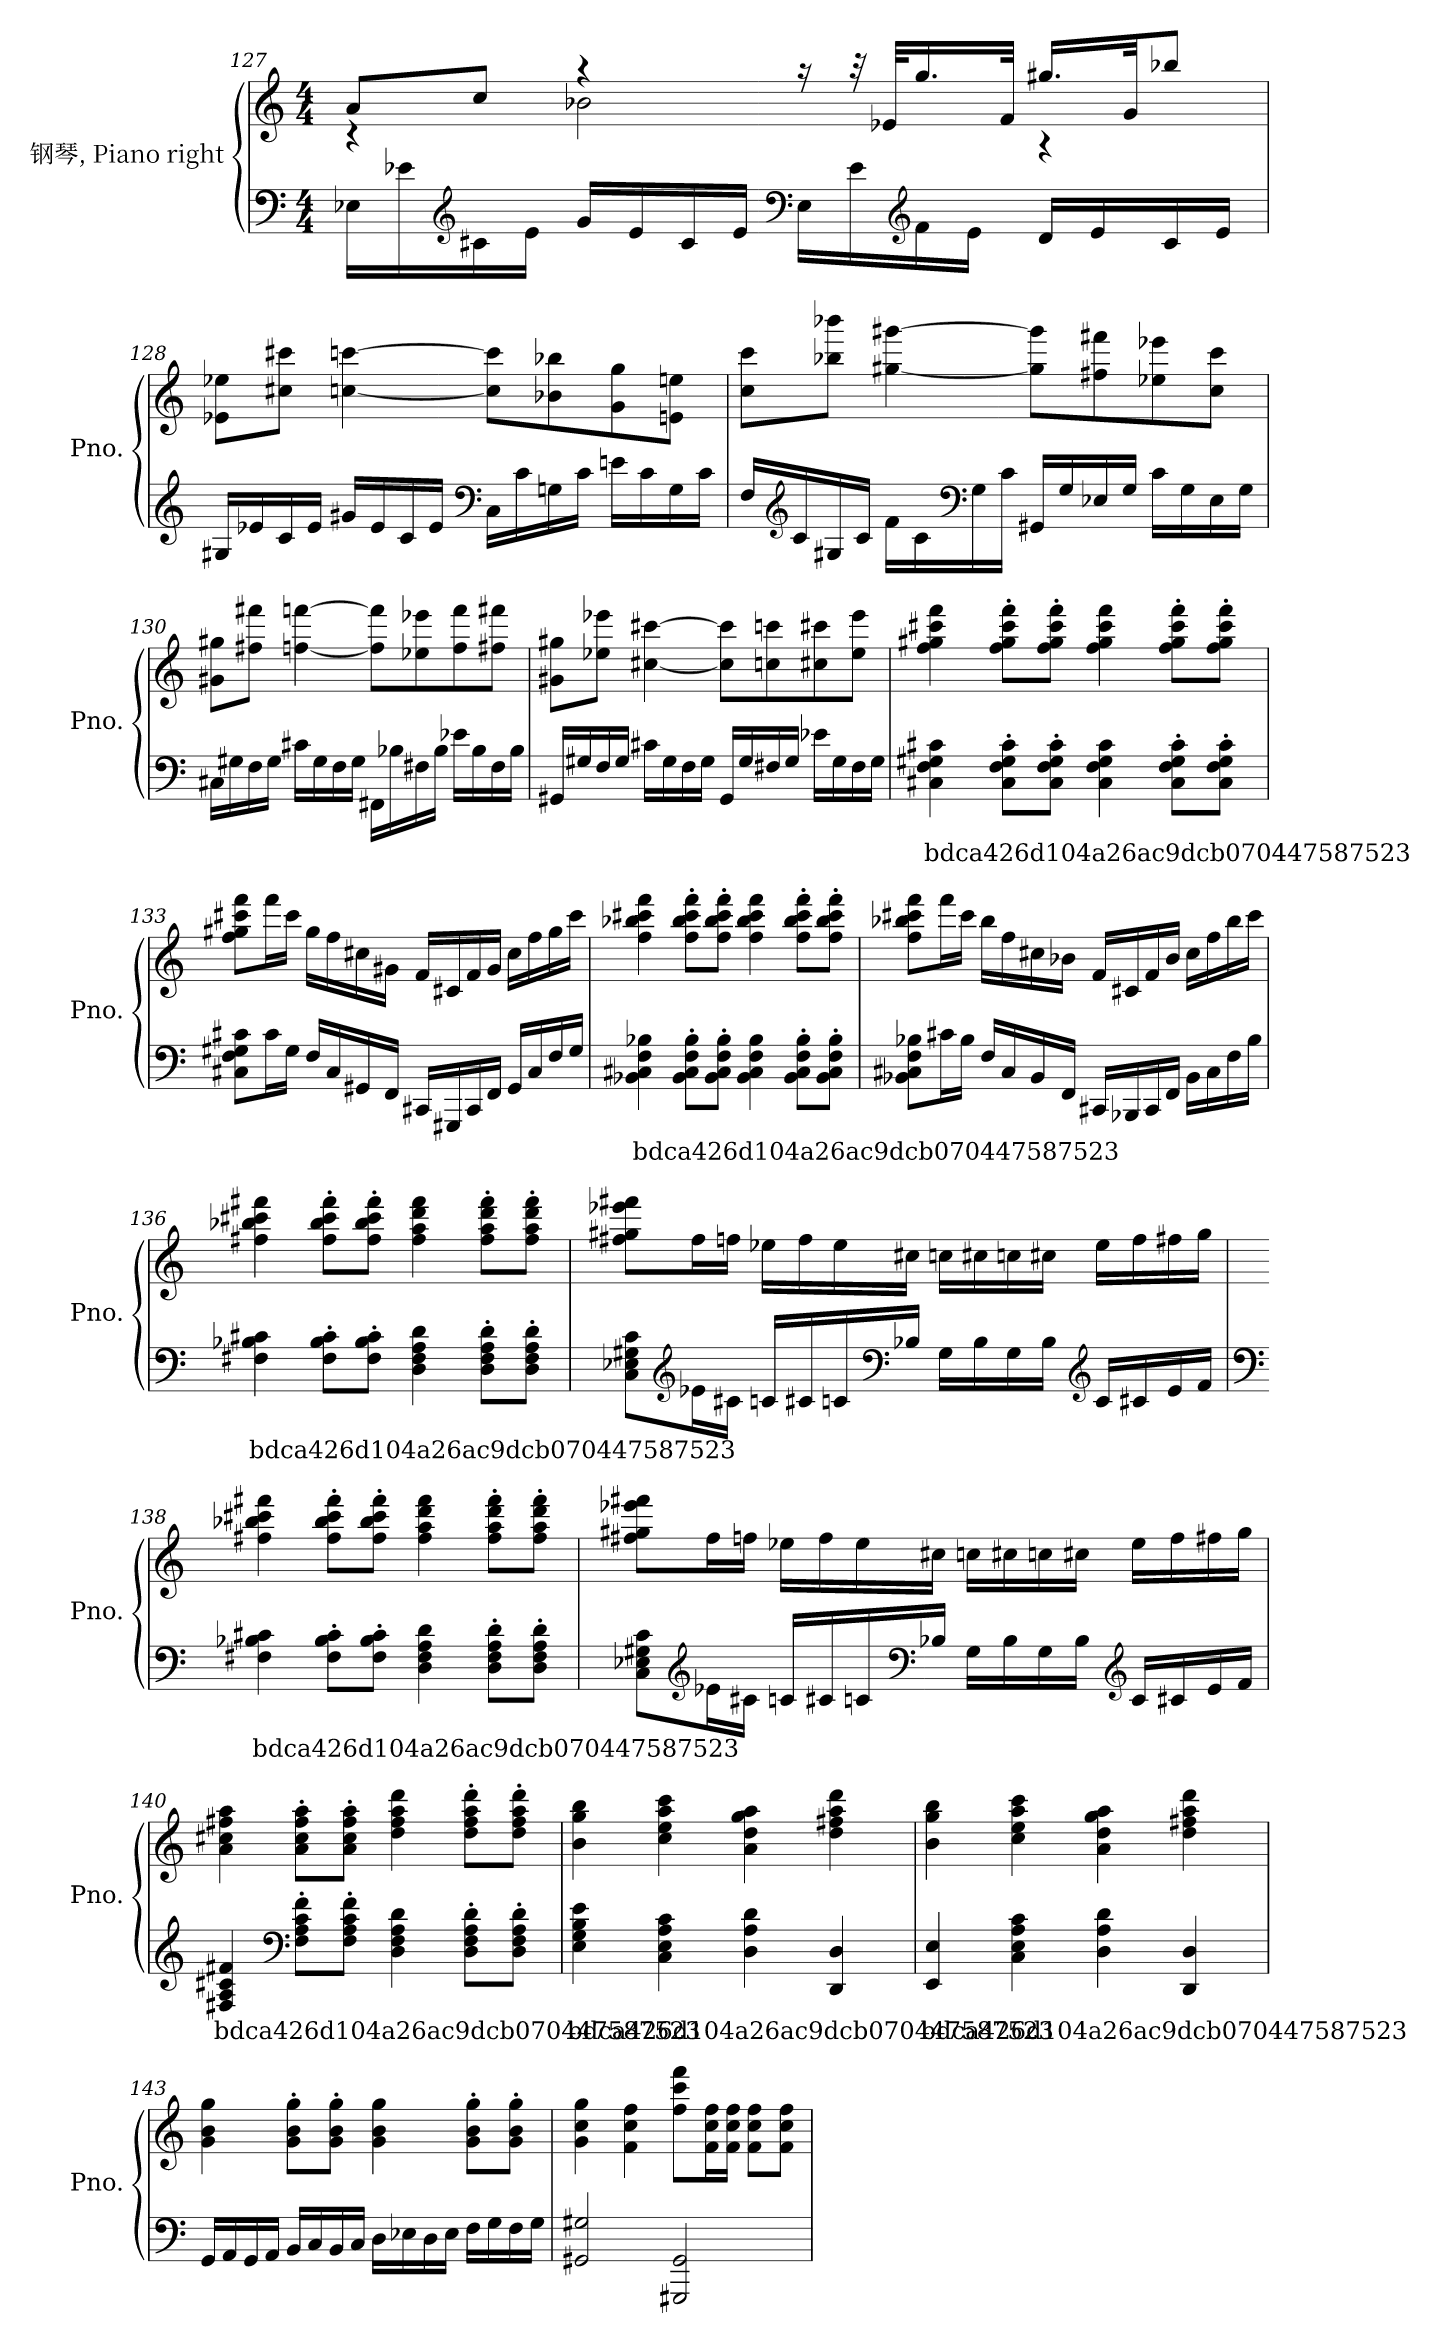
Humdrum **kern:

**kern	**text	**kern
*part1	*part1	*part1
*staff2	*staff2	*staff1
*I"钢琴, Piano right	*	*
*I'Pno.	*	*
!!LO:LB:g=z
*clefF4	*	*clefG2
*k[]	*	*k[]
*M4/4	*	*M4/4
=127	=127	=127
*	*	*^
16E-X\LL	.	8a/L	4r
16e-X\	.	.	.
*clefG2	*	*	*
*	*	*MM106	*
16c#X\	.	8cc/J	.
16e-\JJ	.	.	.
16g/LL	.	4r	2b-X\
16e-/	.	.	.
16c#/	.	.	.
16e-/JJ	.	.	.
*clefF4	*	*	*
*	*	*MM100	*
16E-\LL	.	16r	.
16e-\	.	32r	.
.	.	32e-X/KLL	.
*clefG2	*	*	*
*	*	*MM102	*
16f\	.	16.gg/	.
16e-\JJ	.	.	.
.	.	32f/JJk	.
16d/LL	.	16.gg#X/LL	4r
16e-/	.	.	.
.	.	32g/JK	.
*	*	*MM97	*
16c#/	.	8bb-X/J	.
16e-/JJ	.	.	.
*	*	*v	*v
!!LO:PB:g=z
=128	=128	=128
*	*	*MM95
16G#X/LL	.	8e-X\ 8ee-X\L
16e-X/	.	.
*	*	*MM106
16c/	.	8cc#X\ 8ccc#X\J
16e-/JJ	.	.
16g#X/LL	.	[4ccn\ [4cccn\
16e-/	.	.
16c/	.	.
16e-/JJ	.	.
*clefF4	*	*
*	*	*MM102
16C\LL	.	8cc\] 8ccc\]L
16c\	.	.
*	*	*MM107
16Gn\	.	8b-X\ 8bb-X\
16c\JJ	.	.
16en\LL	.	8g\ 8gg\
16c\	.	.
*	*	*MM102
16G\	.	8en\ 8een\J
16c\JJ	.	.
=129	=129	=129
*	*	*MM100
16F/LL	.	8cc\ 8ccc\L
*clefG2	*	*
16c/	.	.
*	*	*MM106
16G#X/	.	8bb-X\ 8bbb-X\J
16c/JJ	.	.
16f\LL	.	[4gg#X\ [4ggg#X\
16c\	.	.
*clefF4	*	*
16G#\	.	.
16c\JJ	.	.
*	*	*MM102
16GG#X/LL	.	8gg#\] 8ggg#\]L
16G#/	.	.
*	*	*MM107
16E-X/	.	8ff#X\ 8fff#X\
16G#/JJ	.	.
16c\LL	.	8ee-X\ 8eee-X\
16G#\	.	.
*	*	*MM97
16E-\	.	8cc\ 8ccc\J
16G#\JJ	.	.
!!LO:LB:g=z
=130	=130	=130
*	*	*MM100
16C#X\LL	.	8g#X\ 8gg#X\L
16G#X\	.	.
*	*	*MM106
16F\	.	8ff#X\ 8fff#X\J
16G#\JJ	.	.
16c#X\LL	.	[4ffn\ [4fffn\
16G#\	.	.
16F\	.	.
16G#\JJ	.	.
*	*	*MM102
16FF#X\LL	.	8ff\] 8fff\]L
16B-X\	.	.
*	*	*MM105
16F#X\	.	8ee-X\ 8eee-X\
16B-\JJ	.	.
16e-X\LL	.	8ff\ 8fff\
16B-\	.	.
*	*	*MM102
16F#\	.	8ff#X\ 8fff#X\J
16B-\JJ	.	.
=131	=131	=131
*	*	*MM100
16GG#X/LL	.	8g#X\ 8gg#X\L
16G#X/	.	.
*	*	*MM106
16F/	.	8ee-X\ 8eee-X\J
16G#/JJ	.	.
16c#X\LL	.	[4cc#X\ [4ccc#X\
16G#\	.	.
16F\	.	.
16G#\JJ	.	.
*	*	*MM96
16GG#/LL	.	8cc#\] 8ccc#\]L
16G#/	.	.
*	*	*MM102
16F#X/	.	8ccn\ 8cccn\
16G#/JJ	.	.
16e-X\LL	.	8cc#X\ 8ccc#X\
16G#\	.	.
16F#\	.	8ee-\ 8eee-\J
16G#\JJ	.	.
!!LO:LB:g=z
=132	=132	=132
*	*	*MM151
4C#X\ 4F\ 4G#X\ 4c#X\	bdca426d104a26ac9dcb070447587523	4ff\ 4gg#X\ 4ccc#X\ 4fff\
*	*	*MM155
8C#\' 8F\' 8G#\' 8c#\'L	.	8ff\' 8gg#\' 8ccc#\' 8fff\'L
8C#\' 8F\' 8G#\' 8c#\'J	.	8ff\' 8gg#\' 8ccc#\' 8fff\'J
*	*	*MM151
4C#\ 4F\ 4G#\ 4c#\	.	4ff\ 4gg#\ 4ccc#\ 4fff\
*	*	*MM155
8C#\' 8F\' 8G#\' 8c#\'L	.	8ff\' 8gg#\' 8ccc#\' 8fff\'L
8C#\' 8F\' 8G#\' 8c#\'J	.	8ff\' 8gg#\' 8ccc#\' 8fff\'J
!!LO:LB:g=z
=133	=133	=133
*	*	*MM152
8C#X\ 8F\ 8G#X\ 8c#X\L	.	8ff\ 8gg#X\ 8ccc#X\ 8fff\L
*	*	*MM158
16c#\L	.	16fff\L
16G#\JJ	.	16ccc#\JJ
16F/LL	.	16gg#\LL
16C#/	.	16ff\
16GG#X/	.	16cc#X\
16FF/JJ	.	16g#X\JJ
16CC#X/LL	.	16f/LL
16GGG#X/	.	16c#X/
16CC#/	.	16f/
16FF/JJ	.	16g#/JJ
16GG#/LL	.	16cc#\LL
16C#/	.	16ff\
*	*	*MM143
16F/	.	16gg#\
*	*	*MM98
16G#/JJ	.	16ccc#\JJ
!!LO:LB:g=z
=134	=134	=134
*	*	*MM151
4BB-X\ 4C#X\ 4F\ 4B-X\	bdca426d104a26ac9dcb070447587523	4ff\ 4bb-X\ 4ccc#X\ 4fff\
*	*	*MM155
8BB-\' 8C#\' 8F\' 8B-\'L	.	8ff\' 8bb-\' 8ccc#\' 8fff\'L
8BB-\' 8C#\' 8F\' 8B-\'J	.	8ff\' 8bb-\' 8ccc#\' 8fff\'J
*	*	*MM151
4BB-\ 4C#\ 4F\ 4B-\	.	4ff\ 4bb-\ 4ccc#\ 4fff\
*	*	*MM155
8BB-\' 8C#\' 8F\' 8B-\'L	.	8ff\' 8bb-\' 8ccc#\' 8fff\'L
8BB-\' 8C#\' 8F\' 8B-\'J	.	8ff\' 8bb-\' 8ccc#\' 8fff\'J
!!LO:LB:g=z
=135	=135	=135
*	*	*MM152
8BB-X\ 8C#X\ 8F\ 8B-X\L	.	8ff\ 8bb-X\ 8ccc#X\ 8fff\L
*	*	*MM158
16c#X\L	.	16fff\L
16B-\JJ	.	16ccc#\JJ
16F/LL	.	16bb-\LL
16C#/	.	16ff\
16BB-/	.	16cc#X\
16FF/JJ	.	16b-X\JJ
16CC#X/LL	.	16f/LL
16BBB-X/	.	16c#X/
16CC#/	.	16f/
16FF/JJ	.	16b-/JJ
16BB-\LL	.	16cc#\LL
16C#\	.	16ff\
*	*	*MM141
16F\	.	16bb-\
*	*	*MM100
16B-\JJ	.	16ccc#\JJ
!!LO:PB:g=z
=136	=136	=136
*	*	*MM151
4F#X\ 4B-X\ 4c#X\	bdca426d104a26ac9dcb070447587523	4ff#X\ 4bb-X\ 4ccc#X\ 4fff#X\
*	*	*MM155
8F#\' 8B-\' 8c#\'L	.	8ff#\' 8bb-\' 8ccc#\' 8fff#\'L
8F#\' 8B-\' 8c#\'J	.	8ff#\' 8bb-\' 8ccc#\' 8fff#\'J
*	*	*MM151
4D\ 4F#\ 4A\ 4d\	.	4ff#\ 4aa\ 4ddd\ 4fff#\
*	*	*MM155
8D\' 8F#\' 8A\' 8d\'L	.	8ff#\' 8aa\' 8ddd\' 8fff#\'L
8D\' 8F#\' 8A\' 8d\'J	.	8ff#\' 8aa\' 8ddd\' 8fff#\'J
!!LO:LB:g=z
=137	=137	=137
*	*	*MM152
8C\ 8E-X\ 8G#X\ 8c\L	.	8ff#X\ 8gg#X\ 8eee-X\ 8fff#X\L
*clefG2	*	*
*	*	*MM158
16e-X\L	.	16ff#\L
16c#X\JJ	.	16ffn\JJ
16cn/LL	.	16ee-X\LL
16c#X/	.	16ff\
16cn/	.	16ee-\
*clefF4	*	*
16B-X/JJ	.	16cc#X\JJ
16G#\LL	.	16ccn\LL
16B-\	.	16cc#X\
16G#\	.	16ccn\
16B-\JJ	.	16cc#X\JJ
*clefG2	*	*
16c/LL	.	16ee-\LL
16c#X/	.	16ff\
*	*	*MM141
16e-/	.	16ff#X\
*	*	*MM100
16f/JJ	.	16gg#\JJ
!!LO:LB:g=z
=138	=138	=138
*clefF4	*	*
*	*	*MM151
4F#X\ 4B-X\ 4c#X\	bdca426d104a26ac9dcb070447587523	4ff#X\ 4bb-X\ 4ccc#X\ 4fff#X\
*	*	*MM155
8F#\' 8B-\' 8c#\'L	.	8ff#\' 8bb-\' 8ccc#\' 8fff#\'L
8F#\' 8B-\' 8c#\'J	.	8ff#\' 8bb-\' 8ccc#\' 8fff#\'J
*	*	*MM151
4D\ 4F#\ 4A\ 4d\	.	4ff#\ 4aa\ 4ddd\ 4fff#\
*	*	*MM155
8D\' 8F#\' 8A\' 8d\'L	.	8ff#\' 8aa\' 8ddd\' 8fff#\'L
8D\' 8F#\' 8A\' 8d\'J	.	8ff#\' 8aa\' 8ddd\' 8fff#\'J
!!LO:LB:g=z
=139	=139	=139
*	*	*MM152
8C\ 8E-X\ 8G#X\ 8c\L	.	8ff#X\ 8gg#X\ 8eee-X\ 8fff#X\L
*clefG2	*	*
*	*	*MM158
16e-X\L	.	16ff#\L
16c#X\JJ	.	16ffn\JJ
16cn/LL	.	16ee-X\LL
16c#X/	.	16ff\
16cn/	.	16ee-\
*clefF4	*	*
16B-X/JJ	.	16cc#X\JJ
16G#\LL	.	16ccn\LL
16B-\	.	16cc#X\
16G#\	.	16ccn\
16B-\JJ	.	16cc#X\JJ
*clefG2	*	*
16c/LL	.	16ee-\LL
16c#X/	.	16ff\
*	*	*MM141
16e-/	.	16ff#X\
*	*	*MM100
16f/JJ	.	16gg#\JJ
!!LO:LB:g=z
=140	=140	=140
*	*	*MM151
4F#X/ 4A/ 4c#X/ 4f#X/	bdca426d104a26ac9dcb070447587523	4a\ 4cc#X\ 4ff#X\ 4aa\
*clefF4	*	*
*	*	*MM155
8F#\' 8A\' 8c#\' 8f#\'L	.	8a\' 8cc#\' 8ff#\' 8aa\'L
8F#\' 8A\' 8c#\' 8f#\'J	.	8a\' 8cc#\' 8ff#\' 8aa\'J
*	*	*MM151
4D\ 4F#\ 4A\ 4d\	.	4dd\ 4ff#\ 4aa\ 4ddd\
*	*	*MM155
8D\' 8F#\' 8A\' 8d\'L	.	8dd\' 8ff#\' 8aa\' 8ddd\'L
8D\' 8F#\' 8A\' 8d\'J	.	8dd\' 8ff#\' 8aa\' 8ddd\'J
!!LO:LB:g=z
=141	=141	=141
*	*	*MM151
4E\ 4G\ 4B\ 4e\	bdca426d104a26ac9dcb070447587523	4b\ 4gg\ 4bb\
*	*	*MM155
4C\ 4E\ 4A\ 4c\	.	4cc\ 4ee\ 4aa\ 4ccc\
*	*	*MM151
4D\ 4A\ 4d\	.	4a\ 4dd\ 4gg\ 4aa\
*	*	*MM153
4DD/ 4D/	.	4dd\ 4ff#X\ 4aa\ 4ddd\
!!LO:PB:g=z
=142	=142	=142
*	*	*MM147
4EE/ 4E/	bdca426d104a26ac9dcb070447587523	4b\ 4gg\ 4bb\
*	*	*MM151
4C\ 4E\ 4A\ 4c\	.	4cc\ 4ee\ 4aa\ 4ccc\
*	*	*MM146
4D\ 4A\ 4d\	.	4a\ 4dd\ 4gg\ 4aa\
*	*	*MM142
4DD/ 4D/	.	4dd\ 4ff#X\ 4aa\ 4ddd\
=143	=143	=143
*	*	*MM147
16GG/LL	.	4g\ 4b\ 4gg\
16AA/	.	.
16GG/	.	.
16AA/JJ	.	.
*	*	*MM151
16BB/LL	.	8g\' 8b\' 8gg\'L
16C/	.	.
16BB/	.	8g\' 8b\' 8gg\'J
16C/JJ	.	.
*	*	*MM149
16D\LL	.	4g\ 4b\ 4gg\
16E-X\	.	.
16D\	.	.
16E-\JJ	.	.
*	*	*MM152
16F\LL	.	8g\' 8b\' 8gg\'L
16G\	.	.
16F\	.	8g\' 8b\' 8gg\'J
16G\JJ	.	.
!!LO:LB:g=z
=144	=144	=144
*	*	*MM147
2GG#X/ 2G#X/	.	4g\ 4cc\ 4gg\
*	*	*MM144
.	.	4f\ 4cc\ 4ff\
*	*	*MM147
2GGG#X/ 2GG#/	.	8ff\ 8ccc\ 8fff\L
*	*	*MM153
.	.	16f\ 16cc\ 16ff\L
.	.	16f\ 16cc\ 16ff\JJ
*	*	*MM146
.	.	8f\ 8cc\ 8ff\L
.	.	8f\ 8cc\ 8ff\J
=	=	=
*-	*-	*-
